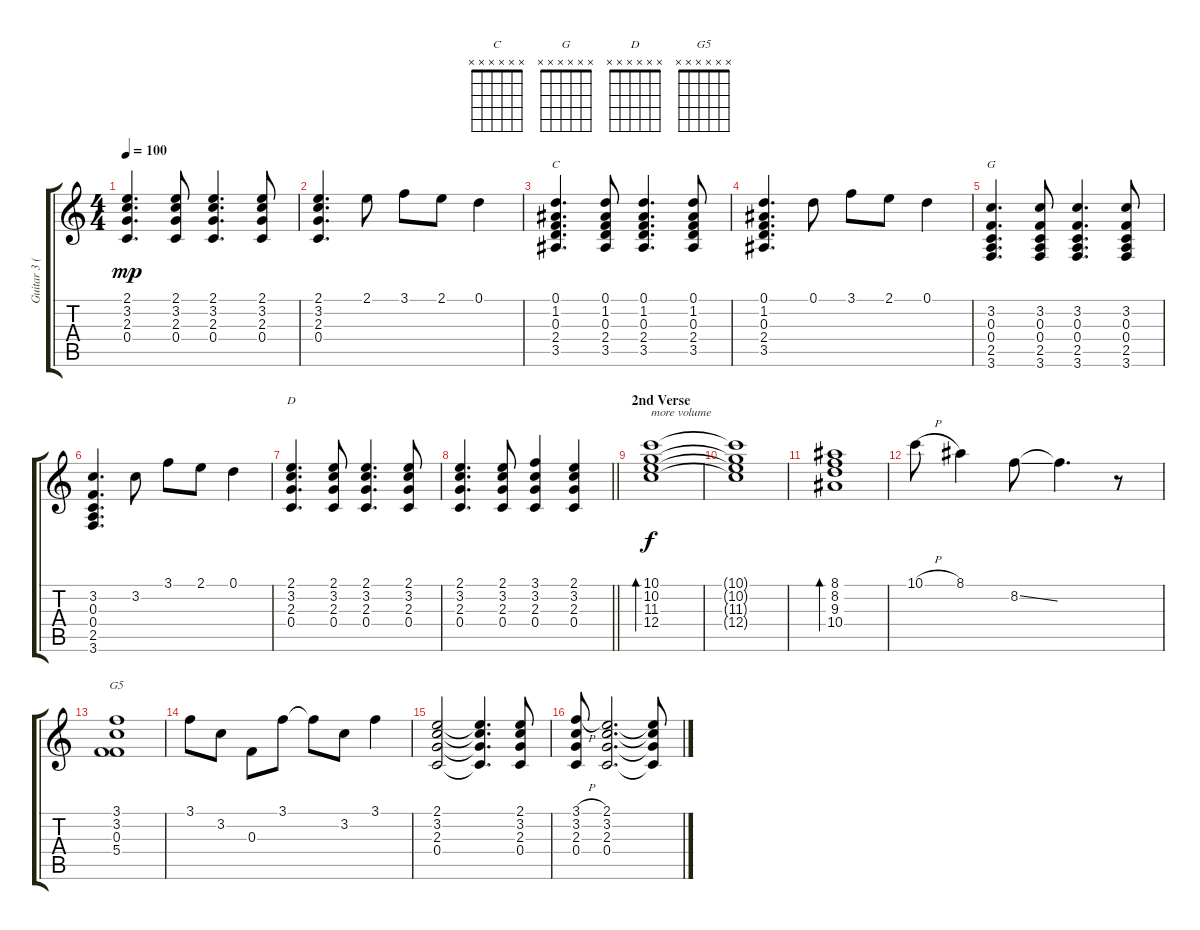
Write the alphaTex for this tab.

\track ("Guitar 3 (Slash)" "Guitar 3 (") {instrument electricguitarjazz}
\staff {score tabs}
\tuning (D4 A3 F3 C3 G2 D2) {hide}
\chord ("C" x x x x x x)
\chord ("G" x x x x x x)
\chord ("D" x x x x x x)
\chord ("G5" x x x x x x)
\ts (4 4)
\tempo 100
\clef g2
\ks c
(2.1 3.2 2.3 0.4).4{d dy mp} (2.1 3.2 2.3 0.4).8 (2.1 3.2 2.3 0.4).4{d} (2.1 3.2 2.3 0.4).8 |
(2.1 3.2 2.3 0.4).4{d} 2.1.8 3.1.8 2.1.8 0.1.4 |
(0.1 1.2 0.3 2.4 3.5).4{d ch "C"} (0.1 1.2 0.3 2.4 3.5).8 (0.1 1.2 0.3 2.4 3.5).4{d} (0.1 1.2 0.3 2.4 3.5).8 |
(0.1 1.2 0.3 2.4 3.5).4{d} 0.1.8 3.1.8 2.1.8 0.1.4 |
(3.2 0.3 0.4 2.5 3.6).4{d ch "G"} (3.2 0.3 0.4 2.5 3.6).8 (3.2 0.3 0.4 2.5 3.6).4{d} (3.2 0.3 0.4 2.5 3.6).8 |
(3.2 0.3 0.4 2.5 3.6).4{d} 3.2.8 3.1.8 2.1.8 0.1.4 |
(2.1 3.2 2.3 0.4).4{d ch "D"} (2.1 3.2 2.3 0.4).8 (2.1 3.2 2.3 0.4).4{d} (2.1 3.2 2.3 0.4).8 |
\barLineRight lightlight
(2.1 3.2 2.3 0.4).4{d} (2.1 3.2 2.3 0.4).8 (3.1 3.2 2.3 0.4).4 (2.1 3.2 2.3 0.4).4 |
\section ("" "2nd Verse")
(10.1 10.2 11.3 12.4).1{bd 240 txt "more volume" dy f} |
(10.1{t} 10.2{t} 11.3{t} 12.4{t}).1 |
(8.1 8.2 9.3 10.4).1{bd 240} |
10.1{h}.8 8.1.4 8.2{ss}.8 8.2{t}.4{d} r.8 |
(3.1 3.2 0.3 5.4).1{ch "G5"} |
3.1.8 3.2.8 0.3.8 3.1.8 3.1{t}.8 3.2.8 3.1.4 |
(2.1 3.2 2.3 0.4).2 (2.1{t} 3.2{t} 2.3{t} 0.4{t}).4{d} (2.1 3.2 2.3 0.4).8 |
(3.1{h} 3.2 2.3 0.4).8 (2.1 3.2 2.3 0.4).2{d} (2.1{t} 3.2{t} 2.3{t} 0.4{t}).8
